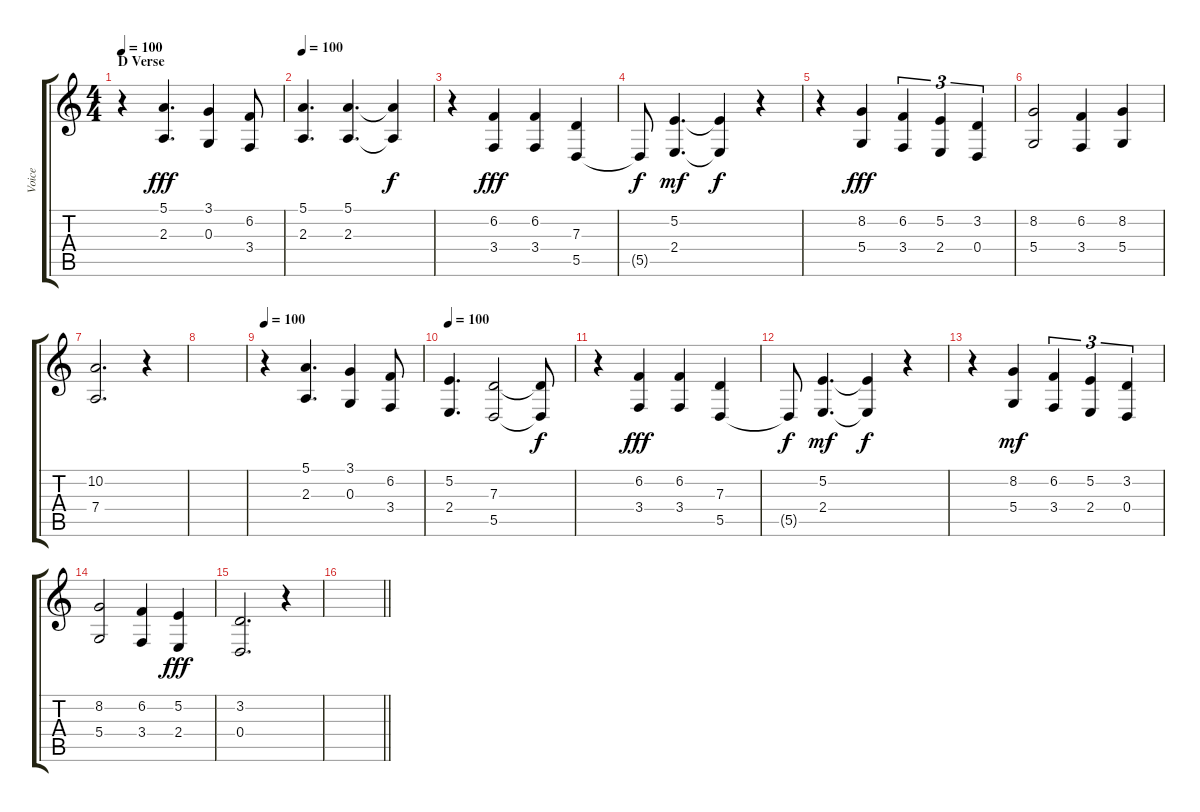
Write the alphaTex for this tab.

\track ("Voice" "Voice") {instrument baritonesax}
\staff {score tabs}
\tuning (E4 B3 G3 D3 A2 E2) {hide}
\ts (4 4)
\section ("" "D Verse")
\tempo 100
\clef g2
\ks c
r.4{dy fff} (5.1 2.3).4{d} (3.1 0.3).4 (6.2 3.4).8 |
\tempo 100
(5.1 2.3).4{d} (5.1 2.3).4{d} (5.1{t} 2.3{t}).4{dy f} |
r.4 (6.2 3.4).4{dy fff} (6.2 3.4).4 (7.3 5.5).4 |
5.5{t}.8{dy f} (5.2 2.4).4{d dy mf} (5.2{t} 2.4{t}).4{dy f} r.4 |
r.4 (8.2 5.4).4{dy fff} (6.2 3.4).4{tu (3 2)} (5.2 2.4).4{tu (3 2)} (3.2 0.4).4{tu (3 2)} |
(8.2 5.4).2 (6.2 3.4).4 (8.2 5.4).4 |
(10.2 7.4).2{d} r.4 |
|
\tempo 100
r.4 (5.1 2.3).4{d} (3.1 0.3).4 (6.2 3.4).8 |
\tempo 100
(5.2 2.4).4{d} (7.3 5.5).2 (7.3{t} 5.5{t}).8{dy f} |
r.4 (6.2 3.4).4{dy fff} (6.2 3.4).4 (7.3 5.5).4 |
5.5{t}.8{dy f} (5.2 2.4).4{d dy mf} (5.2{t} 2.4{t}).4{dy f} r.4 |
r.4 (8.2 5.4).4{dy mf} (6.2 3.4).4{tu (3 2)} (5.2 2.4).4{tu (3 2)} (3.2 0.4).4{tu (3 2)} |
(8.2 5.4).2 (6.2 3.4).4 (5.2 2.4).4{dy fff} |
(3.2 0.4).2{d} r.4 |
\barLineRight lightlight
